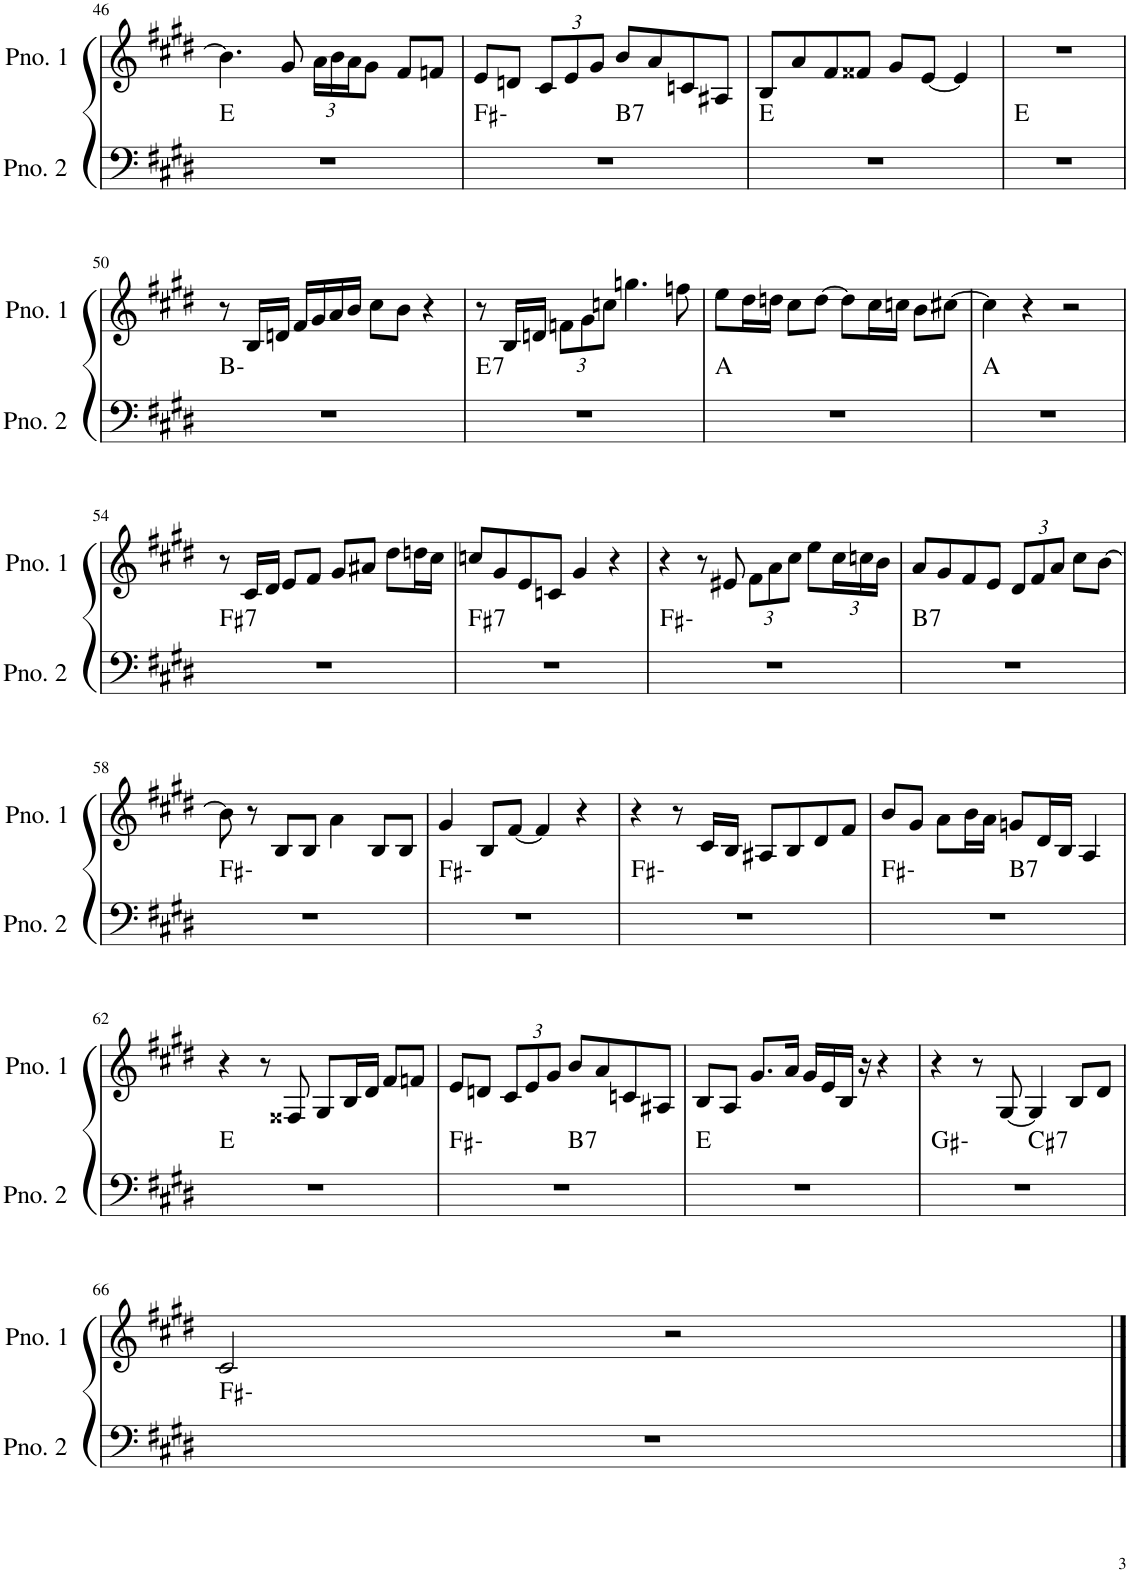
**kern	**harte	**kern
*part2	*part2	*part1
*staff2	*	*staff1
*I"ピアノ 2	*	*I"ピアノ 1
!!LO:PB:g=z
*clefF4	*	*clefG2
*k[f#c#g#d#]	*	*k[f#c#g#d#]
*M4/4	*	*M4/4
=46	=46	=46
1r	E:maj	4.b\]
.	.	8g#/
*	*	*Xbrackettup
.	.	24a\LL
.	.	24b\
.	.	24a\J
.	.	8g#\J
.	.	8f#/L
.	.	8fn/J
=47	=47	=47
*^	*	*
1r	2ryy	F#:min	8e/L
.	.	.	8dn/J
.	.	.	12c#/L
.	.	.	12e/
.	.	.	12g#/J
!	!	!LO:H:kt=7	!
.	2ryy	B:7	8b/L
.	.	.	8a/
.	.	.	8cn/
.	.	.	8A#X/J
*v	*v	*	*
=48	=48	=48
1r	E:maj	8B/L
.	.	8a/
.	.	8f#/
.	.	8f##X/J
.	.	8g#/L
.	.	[8e/J
.	.	4e/]
=49	=49	=49
1r	E:maj	1r
!!LO:LB:g=z
=50	=50	=50
1r	B:min	8r
.	.	16B/LL
.	.	16dn/JJ
.	.	16f#/LL
.	.	16g#/
.	.	16a/
.	.	16b/JJ
.	.	8cc#\L
.	.	8b\J
.	.	4r
=51	=51	=51
!	!LO:H:kt=7	!
1r	E:7	8r
.	.	16B/LL
.	.	16dn/JJ
.	.	12fn\L
.	.	12g#\
.	.	12ccn\J
.	.	4.ggn\
.	.	8ffn\
=52	=52	=52
1r	A:maj	8ee\L
.	.	16dd#\L
.	.	16ddn\JJ
.	.	8cc#\L
.	.	[8dd\J
.	.	8dd\L]
.	.	16cc#\L
.	.	16ccn\JJ
.	.	8b\L
.	.	[8cc#X\J
=53	=53	=53
1r	A:maj	4cc#\]
.	.	4r
.	.	2r
!!LO:LB:g=z
=54	=54	=54
!	!LO:H:kt=7	!
1r	F#:7	8r
.	.	16c#/LL
.	.	16d#/JJ
.	.	8e/L
.	.	8f#/J
.	.	8g#/L
.	.	8a#X/J
.	.	8dd#\L
.	.	16ddn\L
.	.	16cc#\JJ
=55	=55	=55
!	!LO:H:kt=7	!
1r	F#:7	8ccn/L
.	.	8g#/
.	.	8e/
.	.	8cn/J
.	.	4g#/
.	.	4r
=56	=56	=56
1r	F#:min	4r
.	.	8r
.	.	8e#X/
.	.	12f#\L
.	.	12a\
.	.	12cc#\J
.	.	8ee\L
.	.	24cc#\L
.	.	24ccn\
.	.	24b\JJ
=57	=57	=57
!	!LO:H:kt=7	!
1r	B:7	8a/L
.	.	8g#/
.	.	8f#/
.	.	8e/J
.	.	12d#/L
.	.	12f#/
.	.	12a/J
.	.	8cc#\L
.	.	[8b\J
!!LO:LB:g=z
=58	=58	=58
1r	F#:min	8b\]
.	.	8r
.	.	8B/L
.	.	8B/J
.	.	4a\
.	.	8B/L
.	.	8B/J
=59	=59	=59
1r	F#:min	4g#/
.	.	8B/L
.	.	[8f#/J
.	.	4f#/]
.	.	4r
=60	=60	=60
1r	F#:min	4r
.	.	8r
.	.	16c#/LL
.	.	16B/JJ
.	.	8A#X/L
.	.	8B/
.	.	8d#/
.	.	8f#/J
=61	=61	=61
*^	*	*
1r	2ryy	F#:min	8b/L
.	.	.	8g#/J
.	.	.	8a\L
.	.	.	16b\L
.	.	.	16a\JJ
!	!	!LO:H:kt=7	!
.	2ryy	B:7	8gn/L
.	.	.	16d#/L
.	.	.	16B/JJ
.	.	.	4A/
*v	*v	*	*
!!LO:LB:g=z
=62	=62	=62
1r	E:maj	4r
.	.	8r
.	.	8F##X/
.	.	8G#/L
.	.	16B/L
.	.	16d#/JJ
.	.	8f#/L
.	.	8fn/J
=63	=63	=63
*^	*	*
1r	2ryy	F#:min	8e/L
.	.	.	8dn/J
.	.	.	12c#/L
.	.	.	12e/
.	.	.	12g#/J
!	!	!LO:H:kt=7	!
.	2ryy	B:7	8b/L
.	.	.	8a/
.	.	.	8cn/
.	.	.	8A#X/J
*v	*v	*	*
=64	=64	=64
1r	E:maj	8B/L
.	.	8A/J
.	.	8.g#/L
.	.	16a/Jk
.	.	16g#/LL
.	.	16e/
.	.	16B/JJ
.	.	16r
.	.	4r
=65	=65	=65
*^	*	*
1r	2ryy	G#:min	4r
.	.	.	8r
.	.	.	[8G#/
!	!	!LO:H:kt=7	!
.	2ryy	C#:7	4G#/]
.	.	.	8B/L
.	.	.	8d#/J
*v	*v	*	*
!!LO:LB:g=z
=66	=66	=66
1r	F#:min	2c#/
.	.	2r
==	==	==
*-	*-	*-
